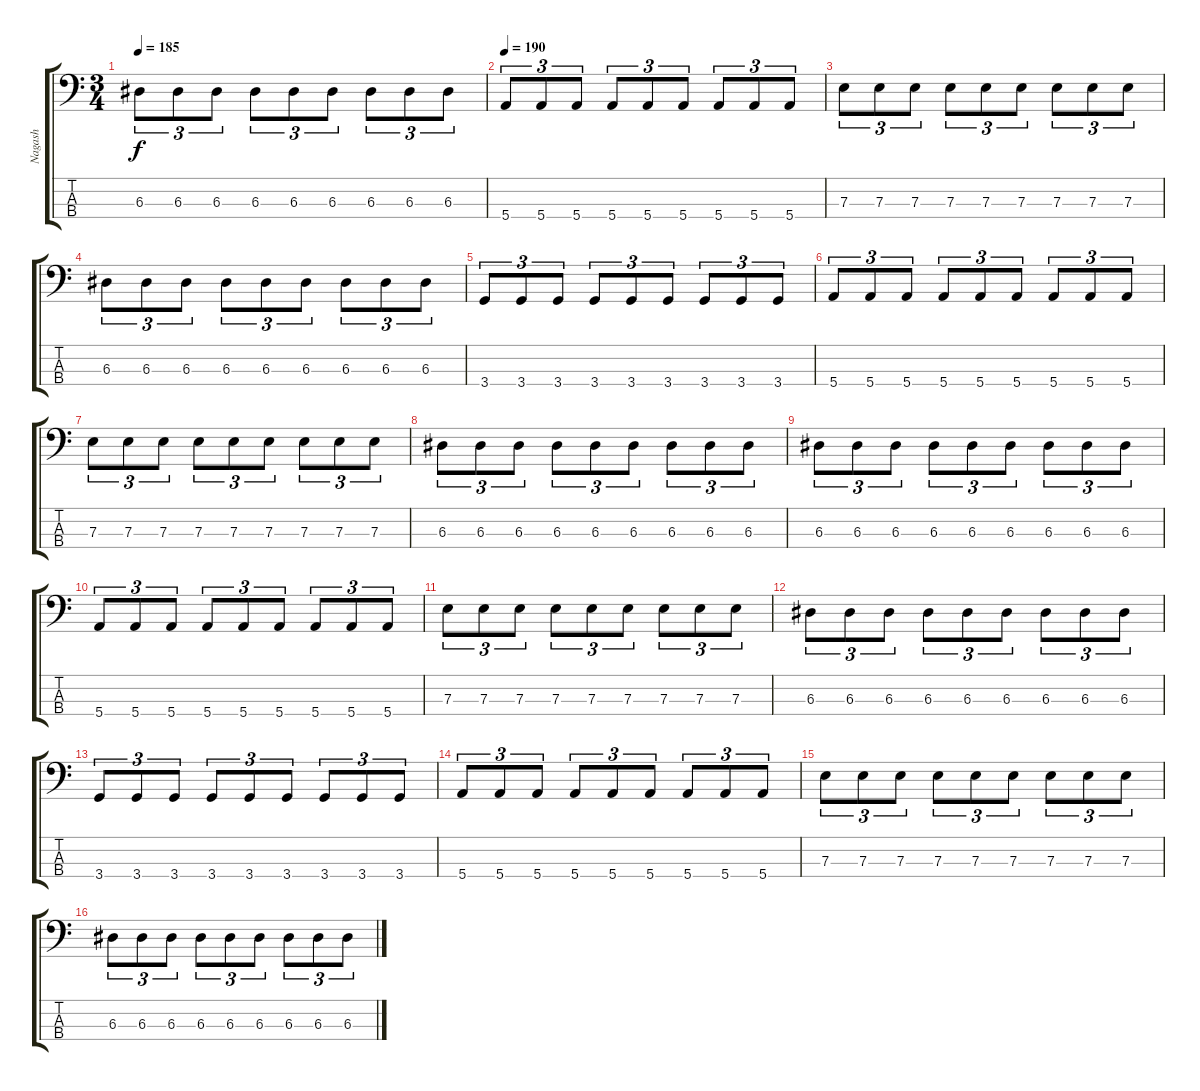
\track ("Nagash" "Nagash") {instrument electricbassfinger}
\staff {score tabs}
\tuning (G2 D2 A1 E1) {hide}
\ts (3 4)
\tempo 185
\clef f4
\ks c
6.3.8{tu (3 2) dy f} 6.3.8{tu (3 2)} 6.3.8{tu (3 2)} 6.3.8{tu (3 2)} 6.3.8{tu (3 2)} 6.3.8{tu (3 2)} 6.3.8{tu (3 2)} 6.3.8{tu (3 2)} 6.3.8{tu (3 2)} |
\tempo 190
5.4.8{tu (3 2)} 5.4.8{tu (3 2)} 5.4.8{tu (3 2)} 5.4.8{tu (3 2)} 5.4.8{tu (3 2)} 5.4.8{tu (3 2)} 5.4.8{tu (3 2)} 5.4.8{tu (3 2)} 5.4.8{tu (3 2)} |
7.3.8{tu (3 2)} 7.3.8{tu (3 2)} 7.3.8{tu (3 2)} 7.3.8{tu (3 2)} 7.3.8{tu (3 2)} 7.3.8{tu (3 2)} 7.3.8{tu (3 2)} 7.3.8{tu (3 2)} 7.3.8{tu (3 2)} |
6.3.8{tu (3 2)} 6.3.8{tu (3 2)} 6.3.8{tu (3 2)} 6.3.8{tu (3 2)} 6.3.8{tu (3 2)} 6.3.8{tu (3 2)} 6.3.8{tu (3 2)} 6.3.8{tu (3 2)} 6.3.8{tu (3 2)} |
3.4.8{tu (3 2)} 3.4.8{tu (3 2)} 3.4.8{tu (3 2)} 3.4.8{tu (3 2)} 3.4.8{tu (3 2)} 3.4.8{tu (3 2)} 3.4.8{tu (3 2)} 3.4.8{tu (3 2)} 3.4.8{tu (3 2)} |
5.4.8{tu (3 2)} 5.4.8{tu (3 2)} 5.4.8{tu (3 2)} 5.4.8{tu (3 2)} 5.4.8{tu (3 2)} 5.4.8{tu (3 2)} 5.4.8{tu (3 2)} 5.4.8{tu (3 2)} 5.4.8{tu (3 2)} |
7.3.8{tu (3 2)} 7.3.8{tu (3 2)} 7.3.8{tu (3 2)} 7.3.8{tu (3 2)} 7.3.8{tu (3 2)} 7.3.8{tu (3 2)} 7.3.8{tu (3 2)} 7.3.8{tu (3 2)} 7.3.8{tu (3 2)} |
6.3.8{tu (3 2)} 6.3.8{tu (3 2)} 6.3.8{tu (3 2)} 6.3.8{tu (3 2)} 6.3.8{tu (3 2)} 6.3.8{tu (3 2)} 6.3.8{tu (3 2)} 6.3.8{tu (3 2)} 6.3.8{tu (3 2)} |
6.3.8{tu (3 2)} 6.3.8{tu (3 2)} 6.3.8{tu (3 2)} 6.3.8{tu (3 2)} 6.3.8{tu (3 2)} 6.3.8{tu (3 2)} 6.3.8{tu (3 2)} 6.3.8{tu (3 2)} 6.3.8{tu (3 2)} |
5.4.8{tu (3 2)} 5.4.8{tu (3 2)} 5.4.8{tu (3 2)} 5.4.8{tu (3 2)} 5.4.8{tu (3 2)} 5.4.8{tu (3 2)} 5.4.8{tu (3 2)} 5.4.8{tu (3 2)} 5.4.8{tu (3 2)} |
7.3.8{tu (3 2)} 7.3.8{tu (3 2)} 7.3.8{tu (3 2)} 7.3.8{tu (3 2)} 7.3.8{tu (3 2)} 7.3.8{tu (3 2)} 7.3.8{tu (3 2)} 7.3.8{tu (3 2)} 7.3.8{tu (3 2)} |
6.3.8{tu (3 2)} 6.3.8{tu (3 2)} 6.3.8{tu (3 2)} 6.3.8{tu (3 2)} 6.3.8{tu (3 2)} 6.3.8{tu (3 2)} 6.3.8{tu (3 2)} 6.3.8{tu (3 2)} 6.3.8{tu (3 2)} |
3.4.8{tu (3 2)} 3.4.8{tu (3 2)} 3.4.8{tu (3 2)} 3.4.8{tu (3 2)} 3.4.8{tu (3 2)} 3.4.8{tu (3 2)} 3.4.8{tu (3 2)} 3.4.8{tu (3 2)} 3.4.8{tu (3 2)} |
5.4.8{tu (3 2)} 5.4.8{tu (3 2)} 5.4.8{tu (3 2)} 5.4.8{tu (3 2)} 5.4.8{tu (3 2)} 5.4.8{tu (3 2)} 5.4.8{tu (3 2)} 5.4.8{tu (3 2)} 5.4.8{tu (3 2)} |
7.3.8{tu (3 2)} 7.3.8{tu (3 2)} 7.3.8{tu (3 2)} 7.3.8{tu (3 2)} 7.3.8{tu (3 2)} 7.3.8{tu (3 2)} 7.3.8{tu (3 2)} 7.3.8{tu (3 2)} 7.3.8{tu (3 2)} |
6.3.8{tu (3 2)} 6.3.8{tu (3 2)} 6.3.8{tu (3 2)} 6.3.8{tu (3 2)} 6.3.8{tu (3 2)} 6.3.8{tu (3 2)} 6.3.8{tu (3 2)} 6.3.8{tu (3 2)} 6.3.8{tu (3 2)}
